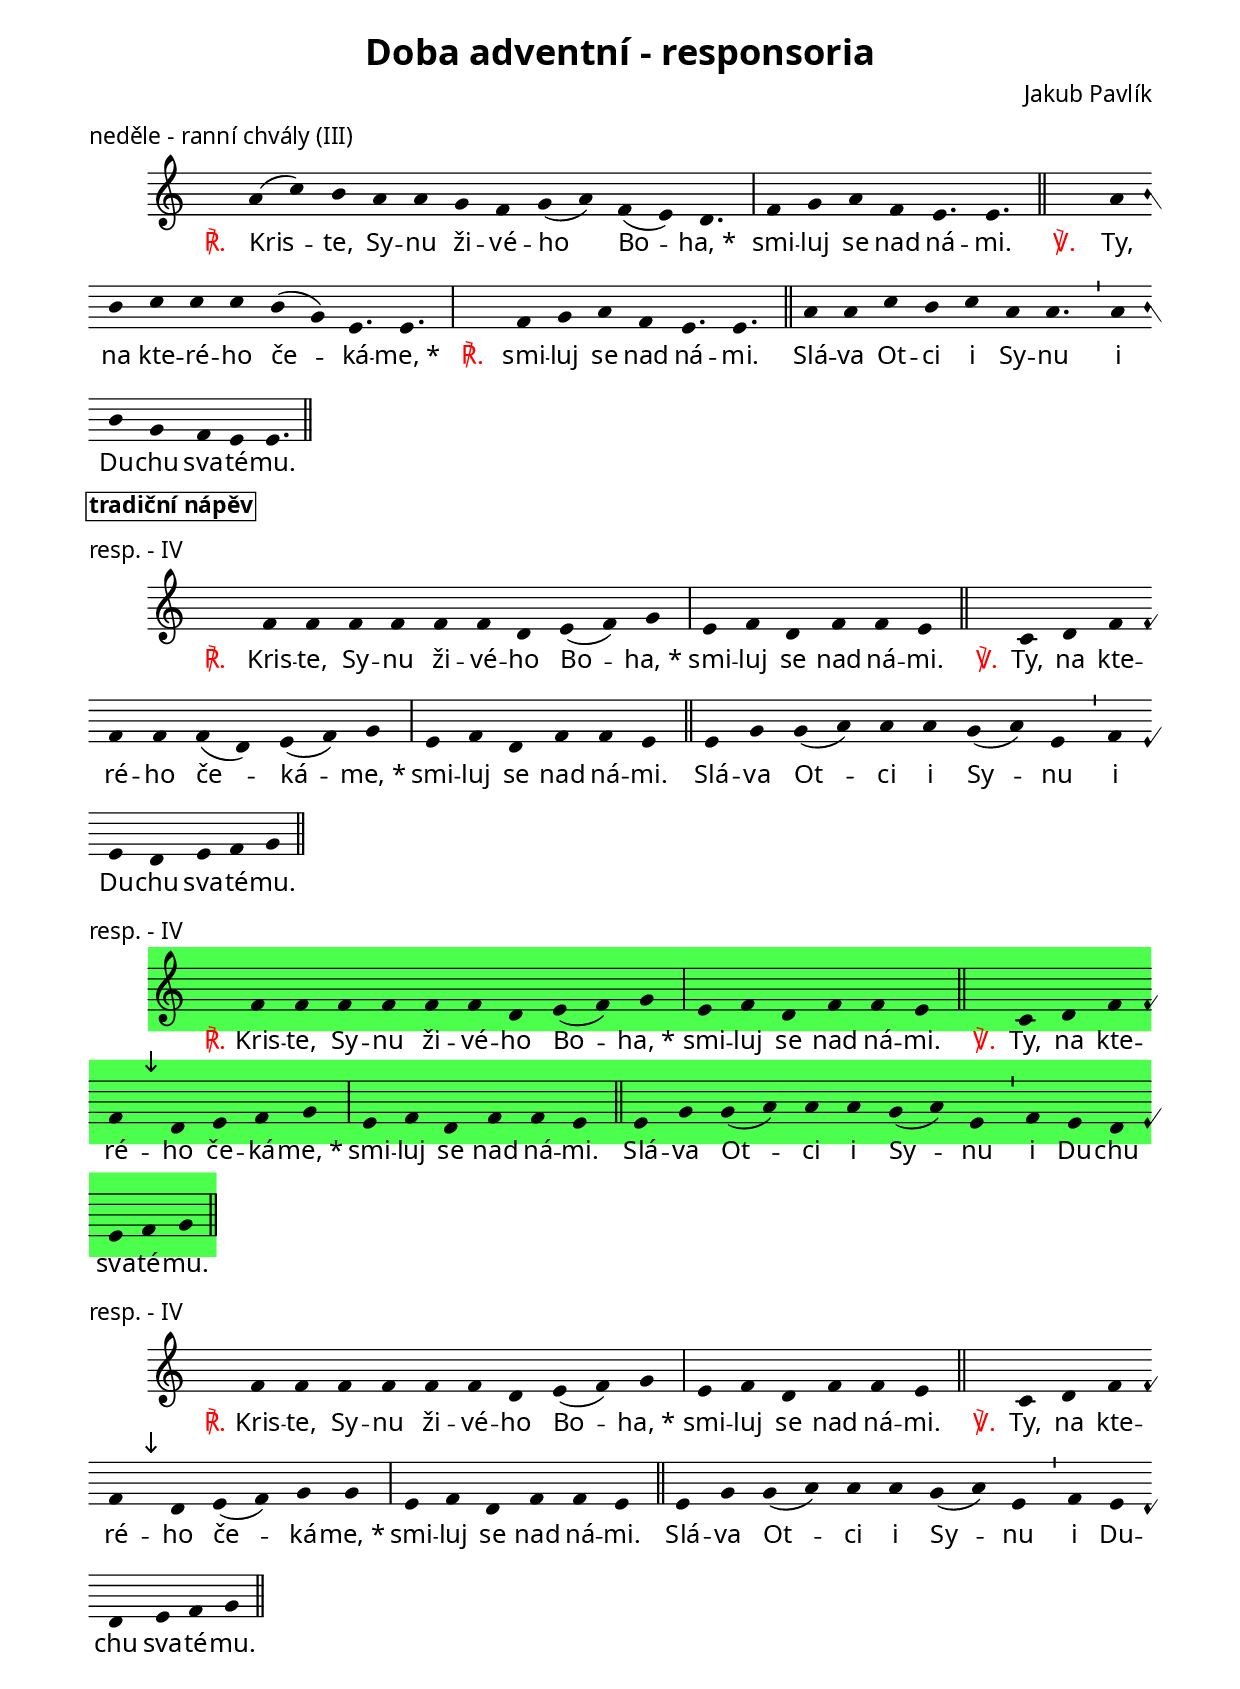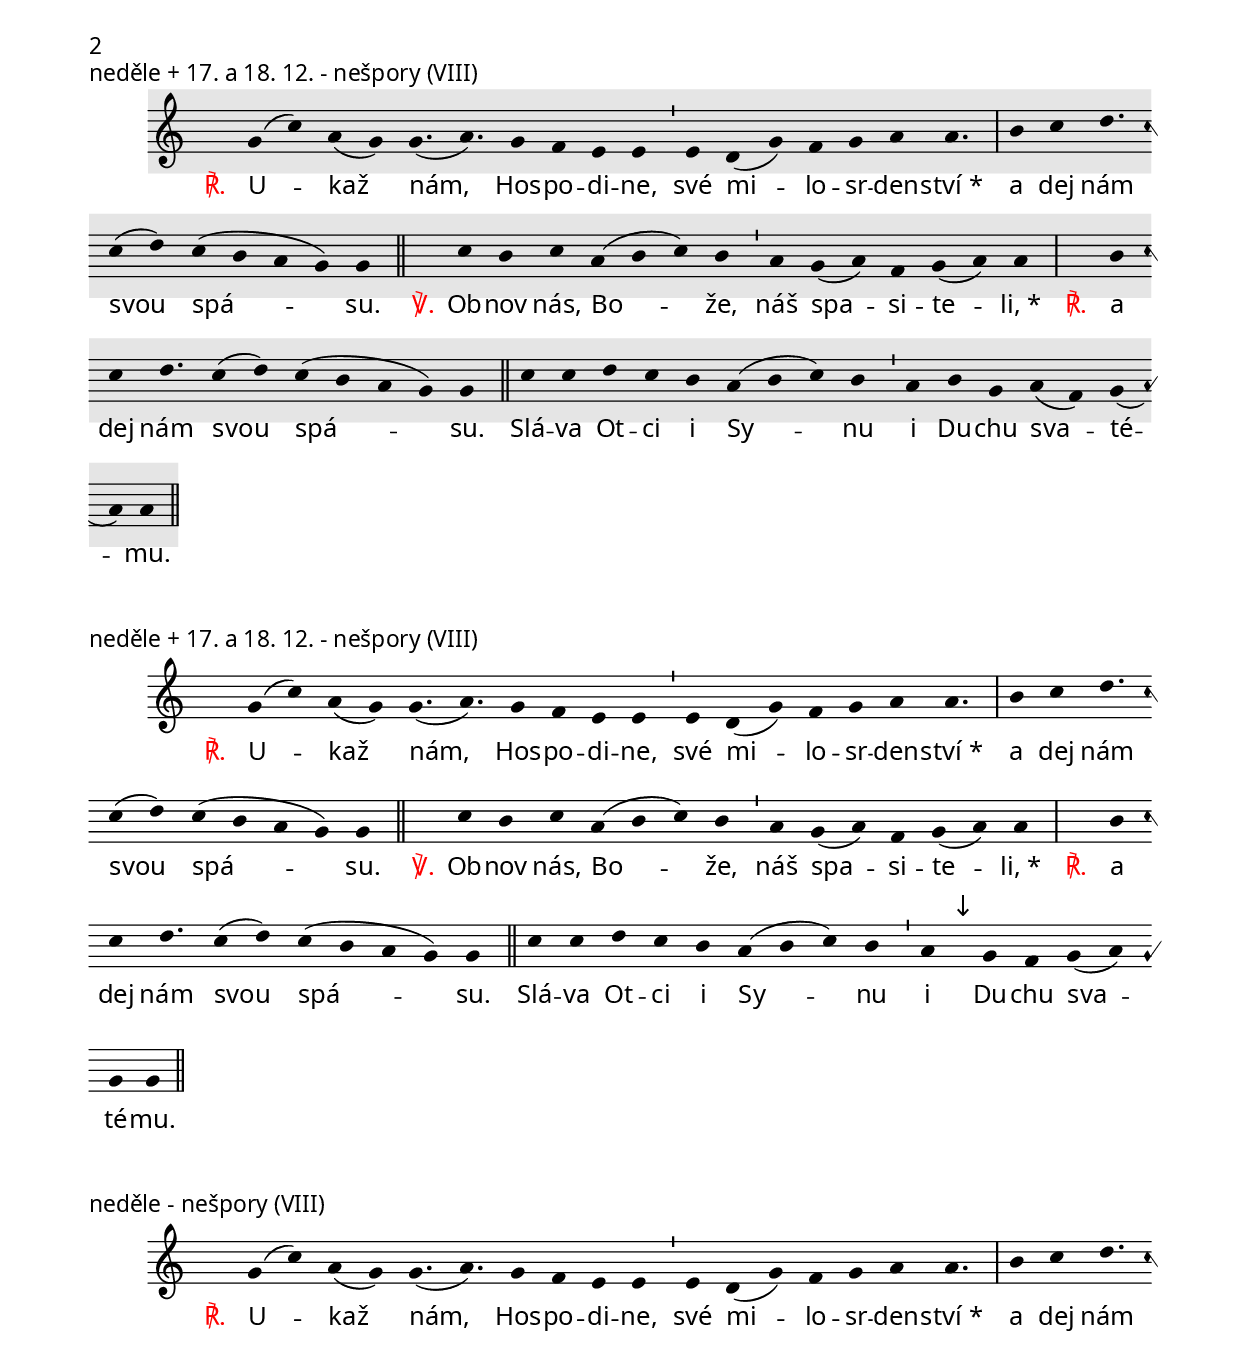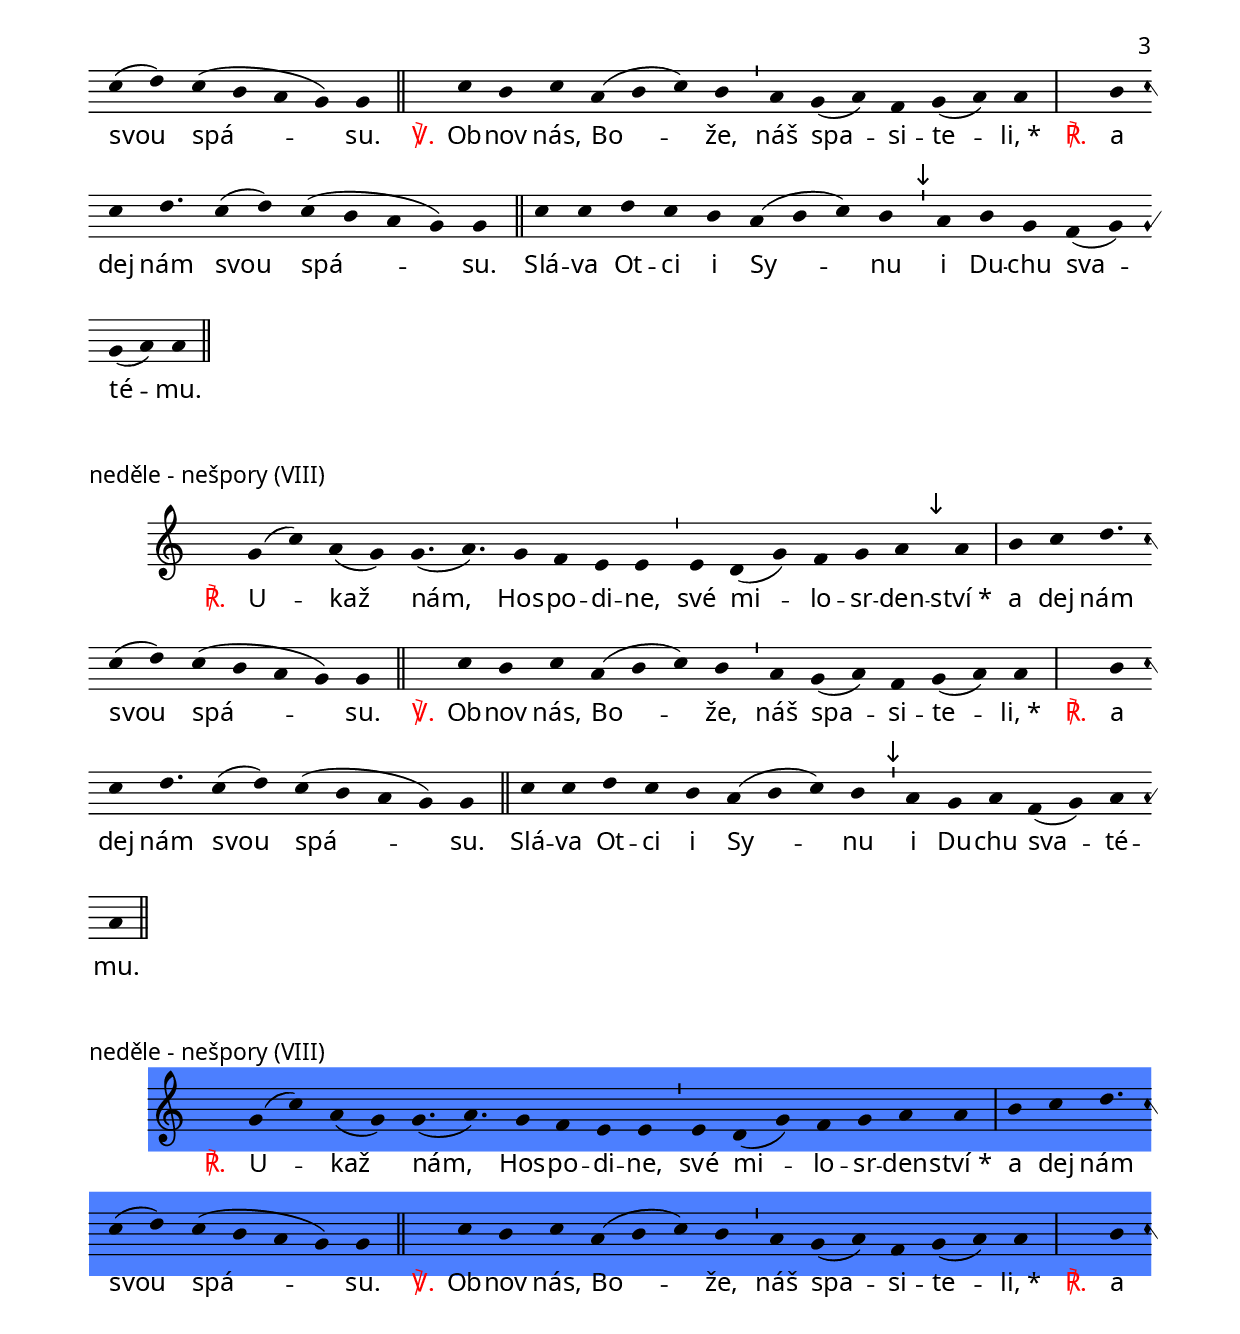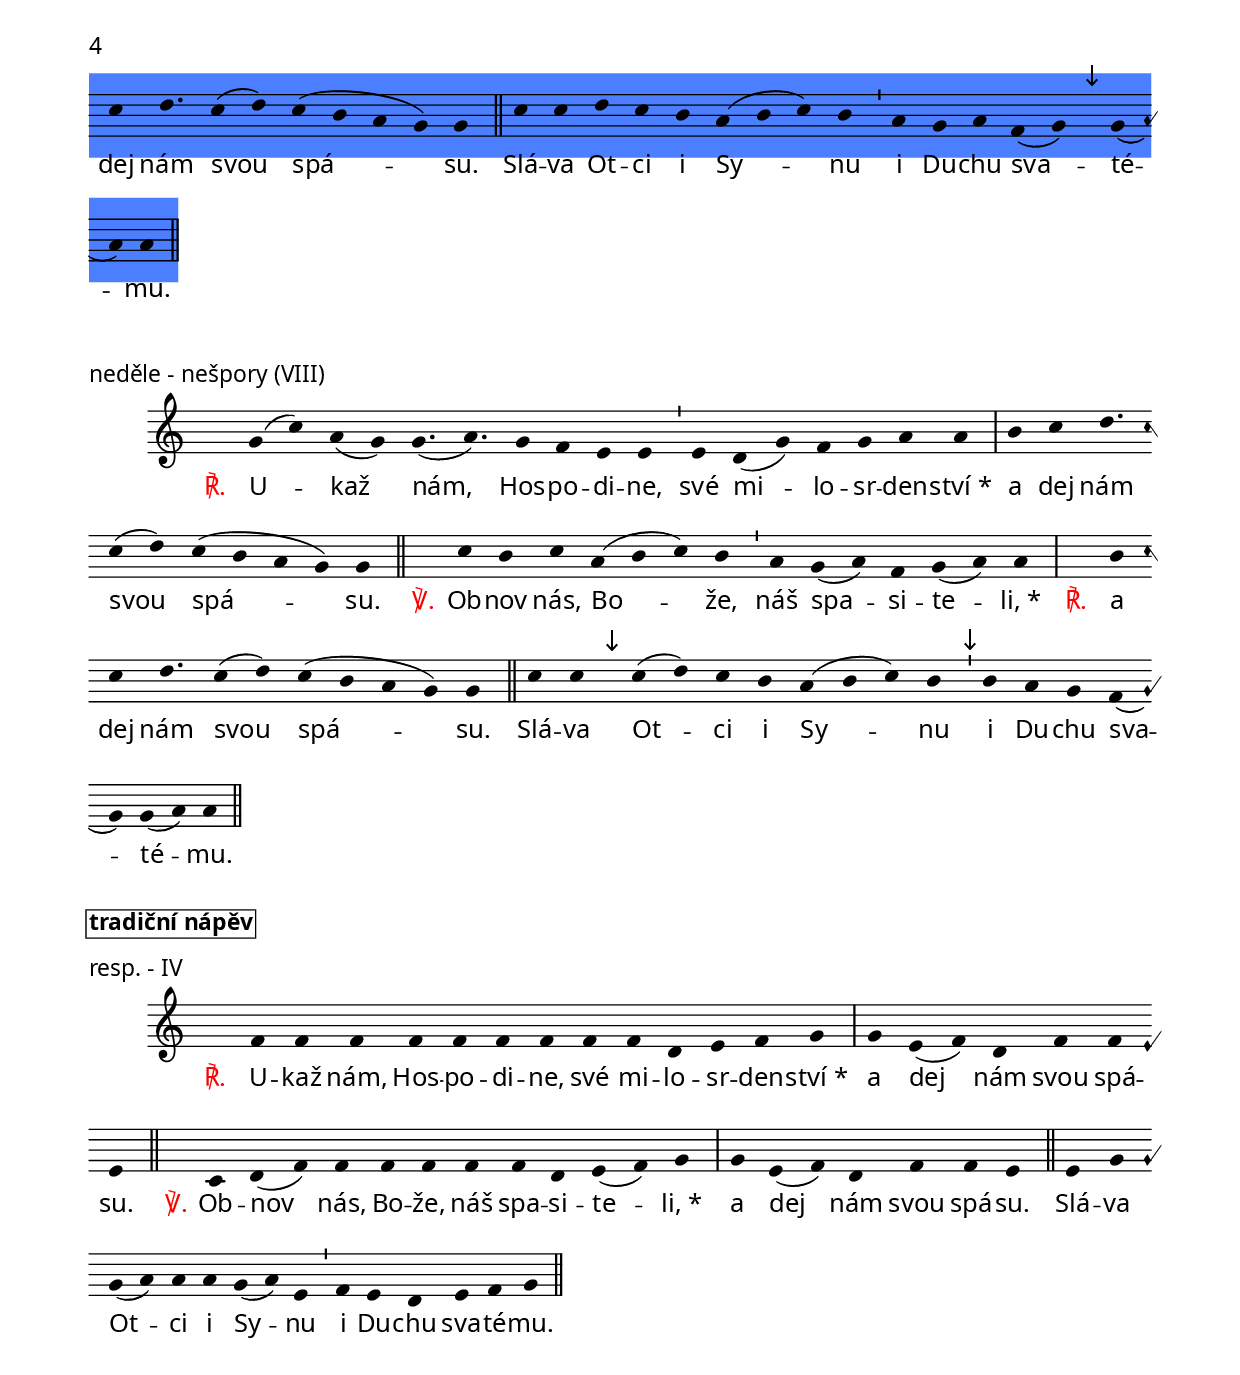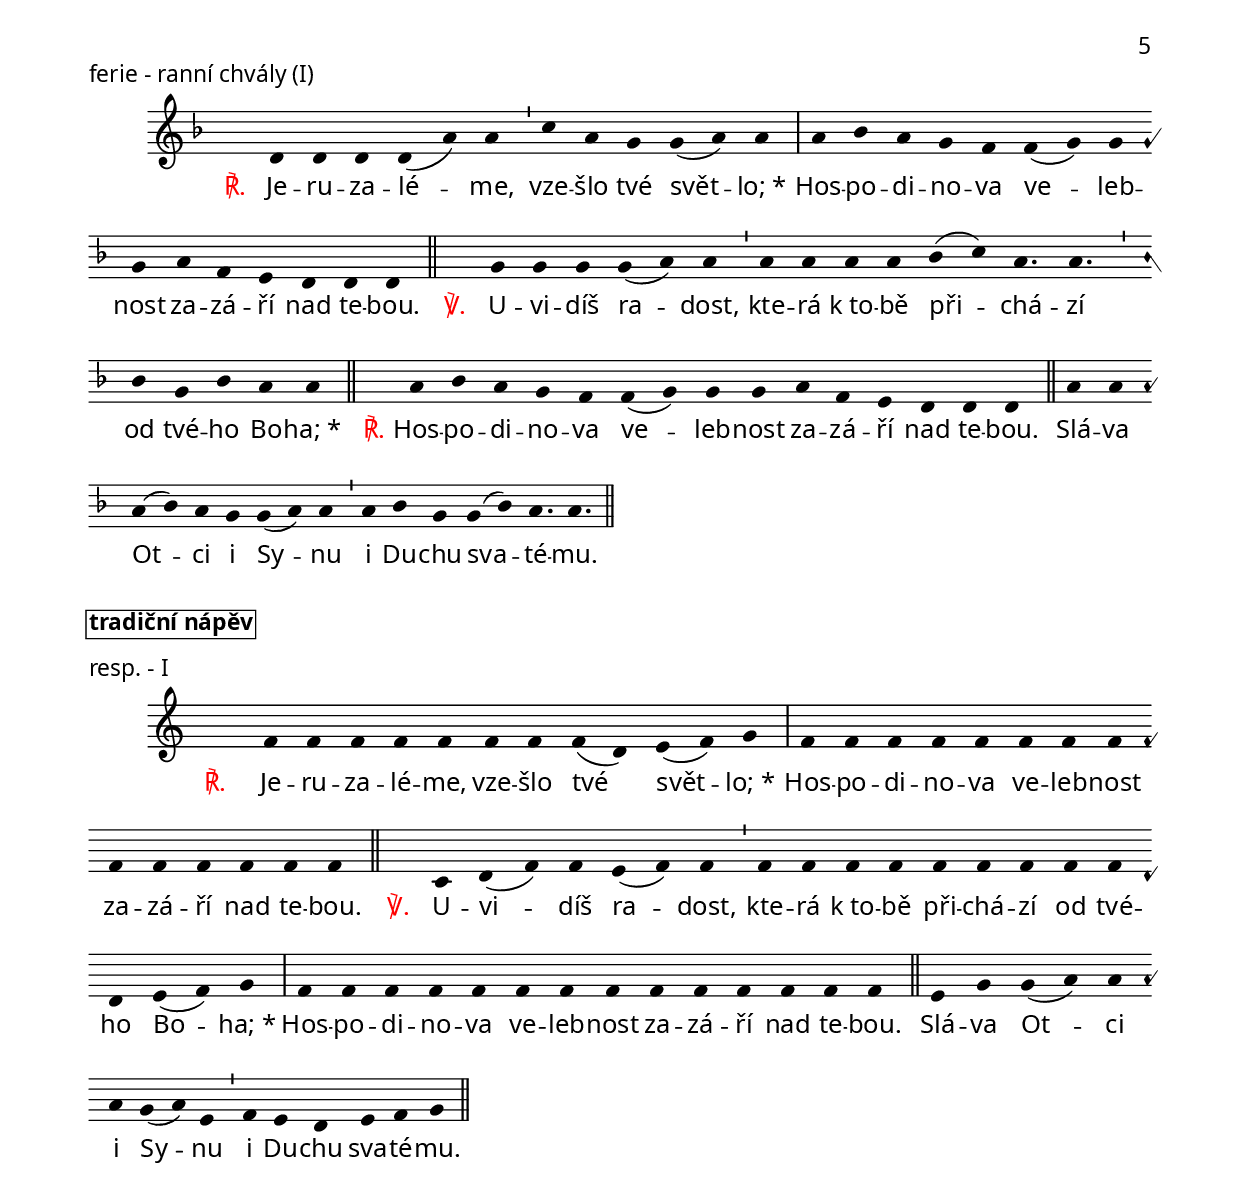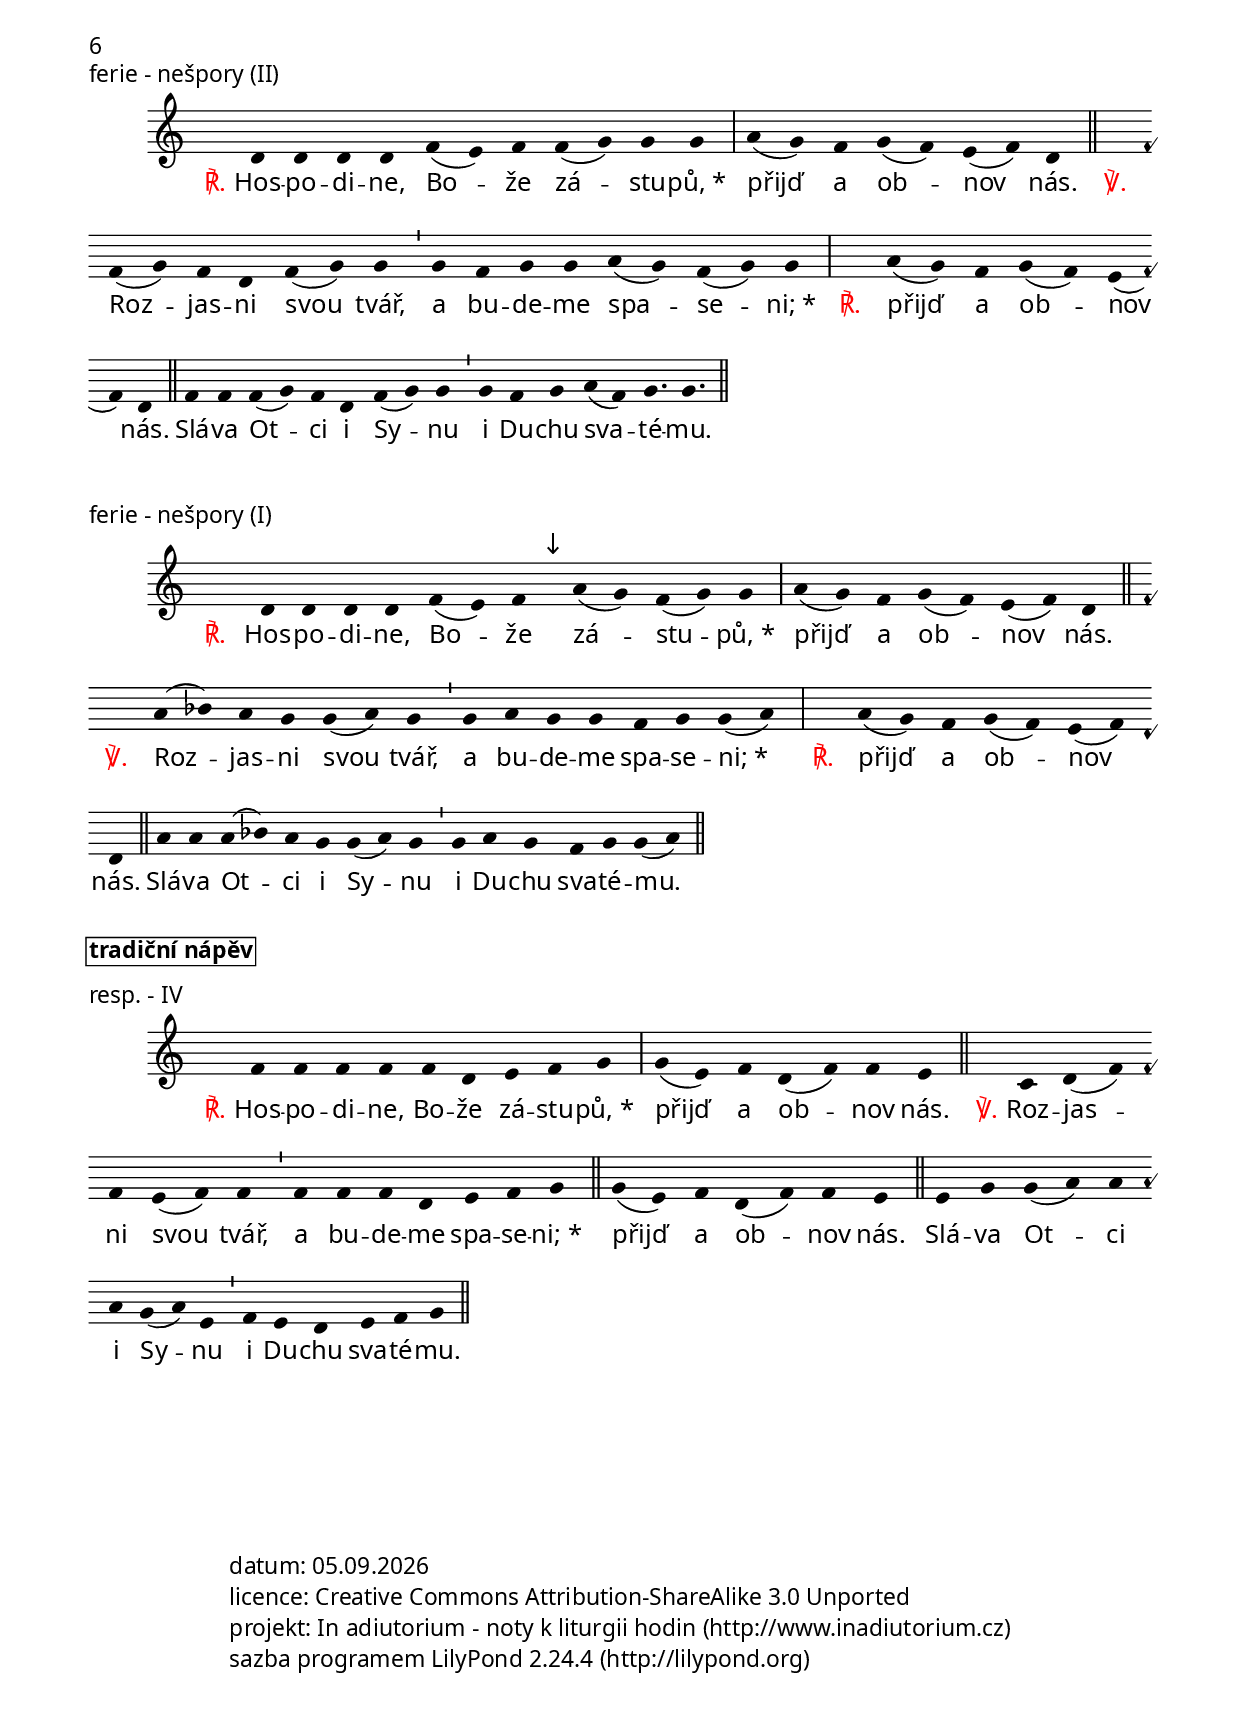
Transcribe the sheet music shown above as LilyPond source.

\version "2.14.2"

\header {
  title = "Doba adventní - responsoria"
  composer = "Jakub Pavlík"
}

\paper {
  % neroztahovat noty na celou stranku, ale nechat misto dole:
  ragged-bottom = ##t
}

\include "spolecne.ly"
\include "dilyresponsorii.ly"

%\markup\justify {
%  Následující responsorium využívá melodii podobného responsoria
%  z doby postní a ze žaltáře, ale pozor na druhou část odpovědi,
%  která z melodických důvodů nezačíná na E, ale na F.
%}

% Podstatna cast melodie (krome verse) je zkopirovana
% z responsoria pro dobu postni.
\score {
  \relative c'' {
    \choralniRezim

    \neviditelna a
    a4( c) b a a g f g( a) f( e) d4. \barMax
    f4 g a f e4. e \barFinalis

    \neviditelna a
    a4 b c c c b( g) e4. e \barMax
    \neviditelna e
    f4 g a f e4. e \barFinalis

    a4 a c b c a a4. \barMin
    a4 b g f e e4. \barFinalis
  }
  \addlyrics {
    \Response Kris -- te, Sy -- nu ži -- vé -- ho Bo -- ha,_*
    smi -- luj se nad ná -- mi.

    \Verse Ty, na kte -- ré -- ho če -- ká -- me,_*
    \Response smi -- luj se nad ná -- mi.
    \textRespDoxologie
  }
  \header {
    quid = "resp."
    modus = "III"
    piece = "neděle - ranní chvály (III)"
    id = "ne-rch"
  }
}

\markup\nadpisSkupiny "tradiční nápěv"

\score {
  \relative c' {
    \choralniRezim

    % R
    \neviditelna f
    f4 f f f f f d e( f) g \barMax
    e f d f f e \barFinalis
    % V
    \neviditelna e
    c d f f f f( d) e( f) g \barMax
    % R
    e f d f f e \barFinalis
    % Slava
    \respIVdoxologie \barFinalis
  }
  \addlyrics {
    \Response Kris -- te, Sy -- nu ži -- vé -- ho Bo -- ha,_*
    smi -- luj se nad ná -- mi.

    \Verse Ty, na kte -- ré -- ho če -- ká -- me,_*
    smi -- luj se nad ná -- mi.
    \textRespDoxologie
  }
  \header {
    quid = "resp."
    modus = "IV"
    id = "ne-rch"
    piece = \markup {\sestavTitulekResp}
  }
}

\score {
  \relative c' {
    \zvyraznovacZeleny
    \choralniRezim

    % R
    \neviditelna f
    f4 f f f f f d e( f) g \barMax
    e f d f f e \barFinalis
    % V
    \neviditelna e
    c d f f \mark\sipka d e f g \barMax
    % R
    e f d f f e \barFinalis
    % Slava
    \respIVdoxologie \barFinalis
  }
  \addlyrics {
    \Response Kris -- te, Sy -- nu ži -- vé -- ho Bo -- ha,_*
    smi -- luj se nad ná -- mi.

    \Verse Ty, na kte -- ré -- ho če -- ká -- me,_*
    smi -- luj se nad ná -- mi.
    \textRespDoxologie
  }
  \header {
    quid = "resp."
    modus = "IV"
    id = "ne-rch"
    piece = \markup {\sestavTitulekResp}
  }
}

\score {
  \relative c' {
    \choralniRezim

    % R
    \neviditelna f
    f4 f f f f f d e( f) g \barMax
    e f d f f e \barFinalis
    % V
    \neviditelna e
    c d f f \mark\sipka d e( f) g g \barMax
    % R
    e f d f f e \barFinalis
    % Slava
    \respIVdoxologie \barFinalis
  }
  \addlyrics {
    \Response Kris -- te, Sy -- nu ži -- vé -- ho Bo -- ha,_*
    smi -- luj se nad ná -- mi.

    \Verse Ty, na kte -- ré -- ho če -- ká -- me,_*
    smi -- luj se nad ná -- mi.
    \textRespDoxologie
  }
  \header {
    quid = "resp."
    modus = "IV"
    id = "ne-rch"
    piece = \markup {\sestavTitulekResp}
  }
}

\pageBreak

\score {
  \relative c'' {
    \zvyraznovacSedy
    \choralniRezim

    % R
    \neviditelna g
    g4( c) a( g) g4.( a) g4 f e e \barMin
    e d( g) f g a a4. \barMax
    b4 c d4. c4( d) c( b a g) g \barFinalis
    % V
    \neviditelna b
    c4 b c a(b c) b \barMin
    a g( a) f g( a) a \barMax
    % R
    \neviditelna b
    b4 c d4. c4( d) c( b a g) g \barFinalis
    % Slava
    c4 c d c b a( b c) b \barMin
    a b g a( f) g( a) a \barFinalis
  }
  \addlyrics {
    \Response U -- kaž nám, Hos -- po -- di -- ne, své mi -- lo -- sr -- den -- ství_*
    a dej nám svou spá -- su.
    \Verse Ob -- nov nás, Bo -- že, náš spa -- si -- te -- li,_*
    \Response a dej nám svou spá -- su.
    \textRespDoxologie
  }
  \header {
    quid = "resp."
    modus = "VIII"
    piece = "neděle + 17. a 18. 12. - nešpory (VIII)"
    id = "ne-ne"
  }
}

\score {
  \relative c'' {
    \choralniRezim

    % R
    \neviditelna g
    g4( c) a( g) g4.( a) g4 f e e \barMin
    e d( g) f g a a4. \barMax
    b4 c d4. c4( d) c( b a g) g \barFinalis
    % V
    \neviditelna b
    c4 b c a(b c) b \barMin
    a g( a) f g( a) a \barMax
    % R
    \neviditelna b
    b4 c d4. c4( d) c( b a g) g \barFinalis
    % Slava
    c4 c d c b a( b c) b \barMin
    a \mark\sipka g f g( a) g g \barFinalis
  }
  \addlyrics {
    \Response U -- kaž nám, Hos -- po -- di -- ne, své mi -- lo -- sr -- den -- ství_*
    a dej nám svou spá -- su.
    \Verse Ob -- nov nás, Bo -- že, náš spa -- si -- te -- li,_*
    \Response a dej nám svou spá -- su.
    \textRespDoxologie
  }
  \header {
    quid = "resp."
    modus = "VIII"
    piece = "neděle + 17. a 18. 12. - nešpory (VIII)"
    id = "ne-ne"
  }
}

\score {
  \relative c'' {
    \choralniRezim

    % R
    \neviditelna g
    g4( c) a( g) g4.( a) g4 f e e \barMin
    e d( g) f g a a4. \barMax
    b4 c d4. c4( d) c( b a g) g \barFinalis
    % V
    \neviditelna b
    c4 b c a(b c) b \barMin
    a g( a) f g( a) a \barMax
    % R
    \neviditelna b
    b4 c d4. c4( d) c( b a g) g \barFinalis
    % Slava
    c4 c d c b a( b c) b \barMin
    \mark\sipka a b g f( g) g( a) a \barFinalis
  }
  \addlyrics {
    \Response U -- kaž nám, Hos -- po -- di -- ne, své mi -- lo -- sr -- den -- ství_*
    a dej nám svou spá -- su.
    \Verse Ob -- nov nás, Bo -- že, náš spa -- si -- te -- li,_*
    \Response a dej nám svou spá -- su.
    \textRespDoxologie
  }
  \header {
    quid = "resp."
    modus = "VIII"
    titulus = "neděle - nešpory"
    piece = \markup\sestavTitulekRespII
    id = "ne-ne"
  }
}

\score {
  \relative c'' {
    \choralniRezim

    % R
    \neviditelna g
    g4( c) a( g) g4.( a) g4 f e e \barMin
    e d( g) f g a \mark\sipka a \barMax
    b4 c d4. c4( d) c( b a g) g \barFinalis
    % V
    \neviditelna b
    c4 b c a(b c) b \barMin
    a g( a) f g( a) a \barMax
    % R
    \neviditelna b
    b4 c d4. c4( d) c( b a g) g \barFinalis
    % Slava
    c4 c d c b a( b c) b \barMin
    \mark\sipka a g a f( g) a a \barFinalis
  }
  \addlyrics {
    \Response U -- kaž nám, Hos -- po -- di -- ne, své mi -- lo -- sr -- den -- ství_*
    a dej nám svou spá -- su.
    \Verse Ob -- nov nás, Bo -- že, náš spa -- si -- te -- li,_*
    \Response a dej nám svou spá -- su.
    \textRespDoxologie
  }
  \header {
    quid = "resp."
    modus = "VIII"
    titulus = "neděle - nešpory"
    piece = \markup\sestavTitulekRespII
    id = "ne-ne"
  }
}

\score {
  \relative c'' {
    \zvyraznovacModry
    \choralniRezim

    % R
    \neviditelna g
    g4( c) a( g) g4.( a) g4 f e e \barMin
    e d( g) f g a a \barMax
    b4 c d4. c4( d) c( b a g) g \barFinalis
    % V
    \neviditelna b
    c4 b c a(b c) b \barMin
    a g( a) f g( a) a \barMax
    % R
    \neviditelna b
    b4 c d4. c4( d) c( b a g) g \barFinalis
    % Slava
    c4 c d c b a( b c) b \barMin
    a g a f( g) \mark\sipka g( a) a \barFinalis
  }
  \addlyrics {
    \Response U -- kaž nám, Hos -- po -- di -- ne, své mi -- lo -- sr -- den -- ství_*
    a dej nám svou spá -- su.
    \Verse Ob -- nov nás, Bo -- že, náš spa -- si -- te -- li,_*
    \Response a dej nám svou spá -- su.
    \textRespDoxologie
  }
  \header {
    quid = "resp."
    modus = "VIII"
    titulus = "neděle - nešpory"
    piece = \markup\sestavTitulekRespII
    id = "ne-ne"
  }
}

\score {
  \relative c'' {
    \choralniRezim

    % R
    \neviditelna g
    g4( c) a( g) g4.( a) g4 f e e \barMin
    e d( g) f g a a \barMax
    b4 c d4. c4( d) c( b a g) g \barFinalis
    % V
    \neviditelna b
    c4 b c a(b c) b \barMin
    a g( a) f g( a) a \barMax
    % R
    \neviditelna b
    b4 c d4. c4( d) c( b a g) g \barFinalis
    % Slava
    c4 c \mark\sipka c( d) c b a( b c) b \barMin
    \mark\sipka b a g f( g) g( a) a \barFinalis
  }
  \addlyrics {
    \Response U -- kaž nám, Hos -- po -- di -- ne, své mi -- lo -- sr -- den -- ství_*
    a dej nám svou spá -- su.
    \Verse Ob -- nov nás, Bo -- že, náš spa -- si -- te -- li,_*
    \Response a dej nám svou spá -- su.
    \textRespDoxologie
  }
  \header {
    quid = "resp."
    modus = "VIII"
    titulus = "neděle - nešpory"
    piece = \markup\sestavTitulekRespII
    id = "ne-ne"
  }
}

\markup\nadpisSkupiny "tradiční nápěv"

\score {
  \relative c' {
    \choralniRezim

    % R
    \neviditelna f
    f f f f f f f f f d e f g \barMax
    g e( f) d f f e \barFinalis
    % V
    \neviditelna e
    c4 d( f) f f f f f d e( f) g \barMax
    % R
    g e( f) d f f e \barFinalis
    % Slava
    \respIVdoxologie \barFinalis
  }
  \addlyrics {
    \Response U -- kaž nám, Hos -- po -- di -- ne, své mi -- lo -- sr -- den -- ství_*
    a dej nám svou spá -- su.
    \Verse Ob -- nov nás, Bo -- že, náš spa -- si -- te -- li,_*
    a dej nám svou spá -- su.
    \textRespDoxologie
  }
  \header {
    quid = "resp."
    modus = "IV"
    id = "ne-rch"
    piece = \markup {\sestavTitulekResp}
  }
}

\pageBreak

\score {
  \relative c' {
    \choralniRezim
    \key f \major

    % R
    \neviditelna d
    d4 d d d( a') a \barMin c a g g( a) a \barMax
    a bes a g f f( g) g g a f e d d d \barFinalis
    % V
    \neviditelna g
    g4 g g g( a) a \barMin a a a a bes( c) a4. a \barMin
    bes4 g bes a a \barFinalis
    % R
    \neviditelna a
    a bes a g f f( g) g g a f e d d d \barFinalis
    % Slava
    a'4 a a( bes) a g g( a) a \barMin a bes g g( bes) a4. a \barFinalis
  }
  \addlyrics {
    \Response Je -- ru -- za -- lé -- me, vze -- šlo tvé svět -- lo;_*
    Hos -- po -- di -- no -- va ve -- leb -- nost za -- zá -- ří nad te -- bou.
    \Verse U -- vi -- díš ra -- dost, kte -- rá k_to -- bě při -- chá -- zí od tvé -- ho Bo -- ha;_*
    \Response Hos -- po -- di -- no -- va ve -- leb -- nost za -- zá -- ří nad te -- bou.
    \textRespDoxologie
  }
  \header {
    quid = "resp."
    modus = "I"
    piece = "ferie - ranní chvály (I)"
    id = "fe-rch"
  }
}

\markup\nadpisSkupiny "tradiční nápěv"

\score {
  \relative c' {
    \choralniRezim

    % R
    \neviditelna f
    f4 f f f f f f f( d) e( f) g \barMax
    \repeat unfold 14 { f } \barFinalis
    % V
    \neviditelna c
    c d( f) f e( f) f \barMin
    f f f f f f f f f d e( f) g \barMax
    % R
    \repeat unfold 14 { f } \barFinalis
    % Slava
    \respIVdoxologie \barFinalis
  }
  \addlyrics {
    \Response Je -- ru -- za -- lé -- me, vze -- šlo tvé svět -- lo;_*
    Hos -- po -- di -- no -- va ve -- leb -- nost za -- zá -- ří nad te -- bou.
    \Verse U -- vi -- díš ra -- dost,
    kte -- rá k_to -- bě při -- chá -- zí od tvé -- ho Bo -- ha;_*
    Hos -- po -- di -- no -- va ve -- leb -- nost za -- zá -- ří nad te -- bou.
    \textRespDoxologie
  }
  \header {
    quid = "resp."
    modus = "I"
    id = "ne-rch"
    piece = \markup {\sestavTitulekResp}
  }
}

\pageBreak

\score {
  \relative c' {
    \choralniRezim

    % R
    \neviditelna d
    d4 d d d f( e) f f( g) g g \barMax
    a( g) f g( f) e( f) d \barFinalis
    % V
    \neviditelna f
    f4( g) f d f( g) g \barMin g f g g a( g) f( g) g \barMax
    % R
    \neviditelna g
    a( g) f g( f) e( f) d \barFinalis
    % Slava
    f4 f f( g) f d f( g) g \barMin g f g a( f) g4. g \barFinalis
  }
  \addlyrics {
    \Response Hos -- po -- di -- ne, Bo -- že zá -- stu -- pů,_*
    přijď a ob -- nov nás.
    \Verse Roz -- jas -- ni svou tvář, a bu -- de -- me spa -- se -- ni;_*
    \Response přijď a ob -- nov nás.
    \textRespDoxologie
  }
  \header {
    quid = "resp."
    modus = "II"
    piece = "ferie - nešpory (II)"
    id = "fe-ne"
  }
}

\score {
  \relative c' {
    \choralniRezim

    % R
    \neviditelna d
    d4 d d d f( e) f \mark\sipka a( g) f( g) g \barMax
    a( g) f g( f) e( f) d \barFinalis
    % V
    \neviditelna f
    a4( bes) a g g( a) g \barMin g a g g f g g( a) \barMax
    % R
    \neviditelna g
    a( g) f g( f) e( f) d \barFinalis
    % Slava
    a'4 a a( bes) a g g( a) g \barMin g a g f g g( a) \barFinalis
  }
  \addlyrics {
    \Response Hos -- po -- di -- ne, Bo -- že zá -- stu -- pů,_*
    přijď a ob -- nov nás.
    \Verse Roz -- jas -- ni svou tvář, a bu -- de -- me spa -- se -- ni;_*
    \Response přijď a ob -- nov nás.
    \textRespDoxologie
  }
  \header {
    quid = "resp."
    modus = "I"
    piece = "ferie - nešpory (I)"
    id = "fe-ne"
  }
}

\markup\nadpisSkupiny "tradiční nápěv"

\score {
  \relative c' {
    \choralniRezim

    % R
    \neviditelna f
    f4 f f f f d e f g \barMax
    g( e) f d( f) f e \barFinalis
    % V
    \neviditelna f
    c d( f) f e( f) f \barMin f f f d e f g \barFinalis
    % R
    g( e) f d( f) f e \barFinalis
    % Slava
    \respIVdoxologie \barFinalis
  }
  \addlyrics {
    \Response Hos -- po -- di -- ne, Bo -- že zá -- stu -- pů,_*
    přijď a ob -- nov nás.
    \Verse Roz -- jas -- ni svou tvář, a bu -- de -- me spa -- se -- ni;_*
    přijď a ob -- nov nás.
    \textRespDoxologie
  }
  \header {
    quid = "resp."
    modus = "IV"
    id = "ne-rch"
    piece = \markup {\sestavTitulekResp}
  }
}